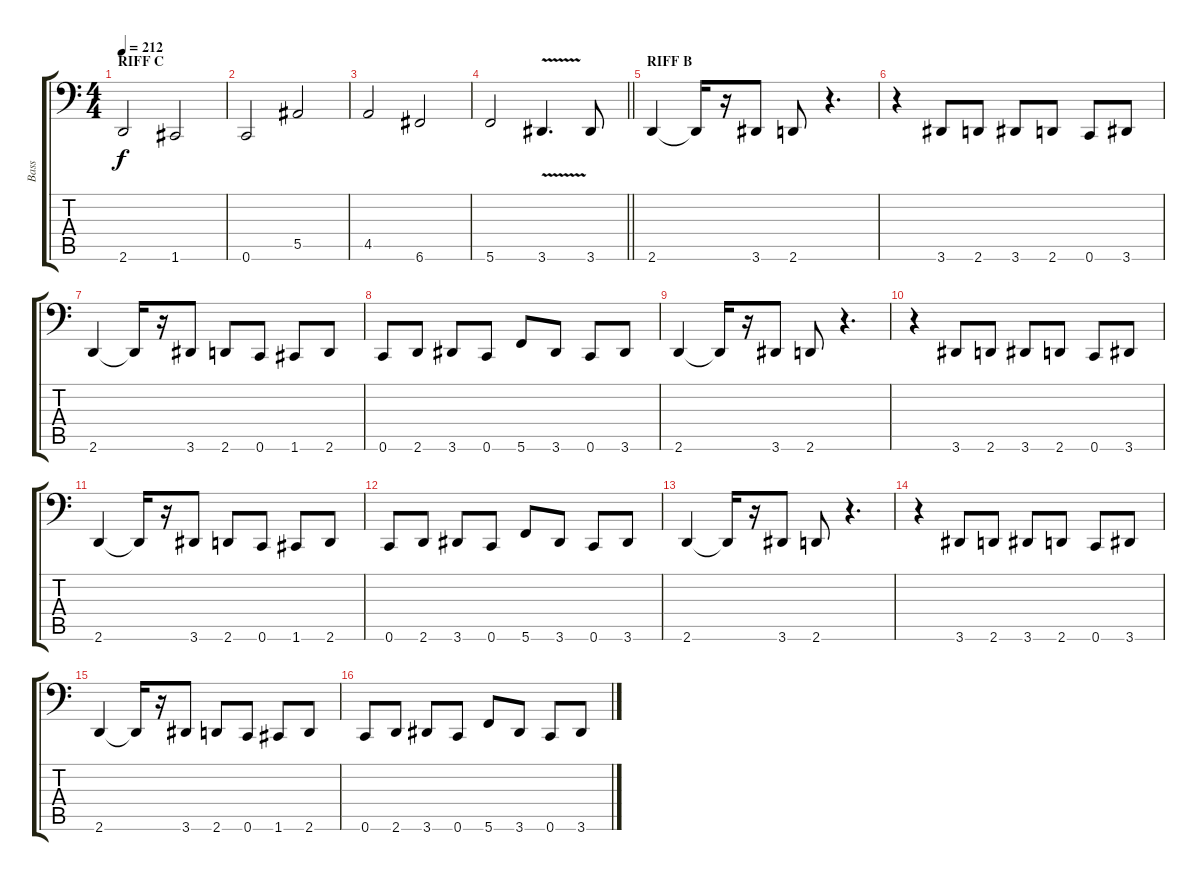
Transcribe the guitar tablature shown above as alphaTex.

\track ("Bass" "Bass") {instrument electricbasspick}
\staff {score tabs}
\tuning (C3 G2 Eb2 Bb1 F1 C1) {hide}
\ts (4 4)
\section ("" "RIFF C")
\tempo 212
\clef f4
\ks c
2.6.2{dy f} 1.6.2 |
0.6.2 5.5.2 |
4.5.2 6.6.2 |
\barLineRight lightlight
5.6.2 3.6{v}.4{d} 3.6.8 |
\section ("" "RIFF B")
2.6.4 2.6{t}.16 r.16 3.6.8 2.6.8 r.4{d} |
r.4 3.6.8 2.6.8 3.6.8 2.6.8 0.6.8 3.6.8 |
2.6.4 2.6{t}.16 r.16 3.6.8 2.6.8 0.6.8 1.6.8 2.6.8 |
0.6.8 2.6.8 3.6.8 0.6.8 5.6.8 3.6.8 0.6.8 3.6.8 |
2.6.4 2.6{t}.16 r.16 3.6.8 2.6.8 r.4{d} |
r.4 3.6.8 2.6.8 3.6.8 2.6.8 0.6.8 3.6.8 |
2.6.4 2.6{t}.16 r.16 3.6.8 2.6.8 0.6.8 1.6.8 2.6.8 |
0.6.8 2.6.8 3.6.8 0.6.8 5.6.8 3.6.8 0.6.8 3.6.8 |
2.6.4 2.6{t}.16 r.16 3.6.8 2.6.8 r.4{d} |
r.4 3.6.8 2.6.8 3.6.8 2.6.8 0.6.8 3.6.8 |
2.6.4 2.6{t}.16 r.16 3.6.8 2.6.8 0.6.8 1.6.8 2.6.8 |
0.6.8 2.6.8 3.6.8 0.6.8 5.6.8 3.6.8 0.6.8 3.6.8
